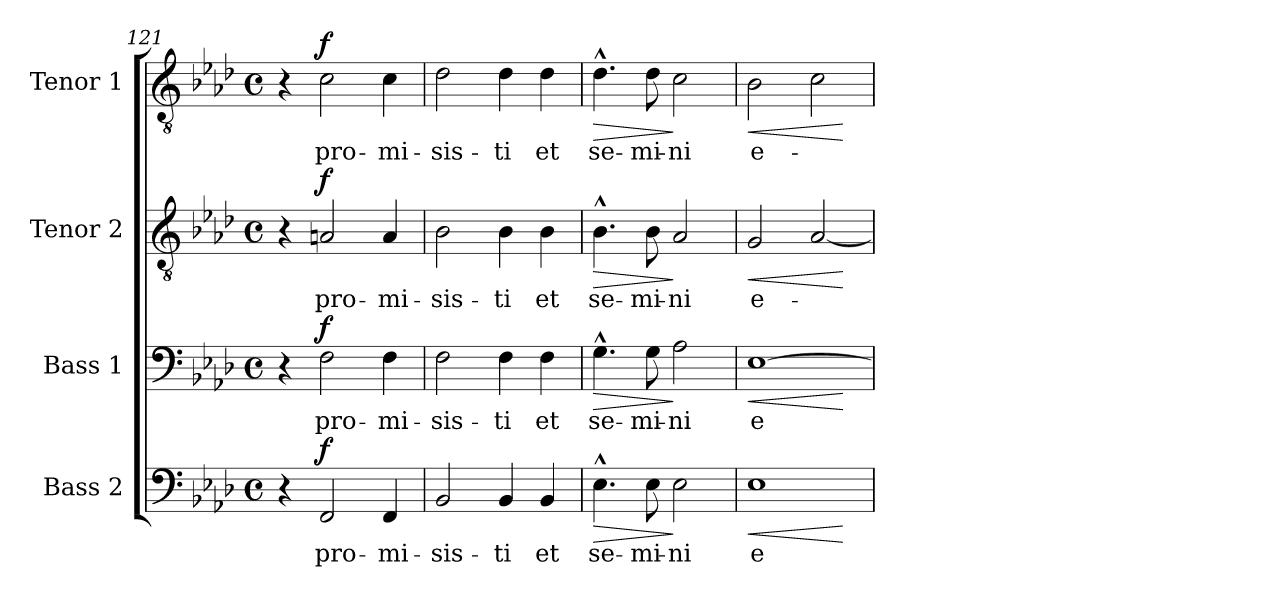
**kern	**text	**dynam	**kern	**text	**dynam	**kern	**text	**dynam	**kern	**text	**dynam
*part4	*part4	*part4	*part3	*part3	*part3	*part2	*part2	*part2	*part1	*part1	*part1
*staff4	*staff4	*staff4	*staff3	*staff3	*staff3	*staff2	*staff2	*staff2	*staff1	*staff1	*staff1
*I"Bass 2	*	*	*I"Bass 1	*	*	*I"Tenor 2	*	*	*I"Tenor 1	*	*
*I'B. 2	*	*	*I'B. 1	*	*	*I'T. 2	*	*	*I'T. 1	*	*
!!LO:PB:g=z
*clefF4	*	*	*clefF4	*	*	*clefGv2	*	*	*clefGv2	*	*
*k[b-e-a-d-]	*	*	*k[b-e-a-d-]	*	*	*k[b-e-a-d-]	*	*	*k[b-e-a-d-]	*	*
*A-:	*	*	*A-:	*	*	*A-:	*	*	*A-:	*	*
*M4/4	*	*	*M4/4	*	*	*M4/4	*	*	*M4/4	*	*
*met(c)	*	*	*met(c)	*	*	*met(c)	*	*	*met(c)	*	*
=121	=121	=121	=121	=121	=121	=121	=121	=121	=121	=121	=121
4r	.	.	4r	.	.	4r	.	.	4r	.	.
!	!LO:LY:b	!LO:DY:a	!	!LO:LY:b	!LO:DY:a	!	!LO:LY:b	!LO:DY:a	!	!LO:LY:b	!LO:DY:a
2FF/	pro-	f	2F\	pro-	f	2An/	pro-	f	2c\	pro-	f
!	!LO:LY:b	!	!	!LO:LY:b	!	!	!LO:LY:b	!	!	!LO:LY:b	!
4FF/	-mi-	.	4F\	-mi-	.	4A/	-mi-	.	4c\	-mi-	.
=122	=122	=122	=122	=122	=122	=122	=122	=122	=122	=122	=122
!	!LO:LY:b	!	!	!LO:LY:b	!	!	!LO:LY:b	!	!	!LO:LY:b	!
2BB-/	-sis-	.	2F\	-sis-	.	2B-\	-sis-	.	2d-\	-sis-	.
!	!LO:LY:b	!	!	!LO:LY:b	!	!	!LO:LY:b	!	!	!LO:LY:b	!
4BB-/	-ti	.	4F\	-ti	.	4B-\	-ti	.	4d-\	-ti	.
!	!LO:LY:b	!	!	!LO:LY:b	!	!	!LO:LY:b	!	!	!LO:LY:b	!
4BB-/	et	.	4F\	et	.	4B-\	et	.	4d-\	et	.
=123	=123	=123	=123	=123	=123	=123	=123	=123	=123	=123	=123
!	!LO:LY:b	!LO:HP:b	!	!LO:LY:b	!LO:HP:b	!	!LO:LY:b	!LO:HP:b	!	!LO:LY:b	!LO:HP:b
4.E-^^>\	se-	>	4.G^^>\	se-	>	4.B-^^>\	se-	>	4.d-^^>\	se-	>
!	!LO:LY:b	!	!	!LO:LY:b	!	!	!LO:LY:b	!	!	!LO:LY:b	!
8E-\	-mi-	.	8G\	-mi-	.	8B-\	-mi-	.	8d-\	-mi-	.
!	!LO:LY:b	!	!	!LO:LY:b	!	!	!LO:LY:b	!	!	!LO:LY:b	!
2E-\	-ni	]	2A-\	-ni	]	2A-/	-ni	]	2c\	-ni	]
=124	=124	=124	=124	=124	=124	=124	=124	=124	=124	=124	=124
!	!LO:LY:b	!LO:HP:b	!	!LO:LY:b	!LO:HP:b	!	!LO:LY:b	!LO:HP:b	!	!LO:LY:b	!LO:HP:b
1E-	e-	<	[1E-	e-	<	2G/	e-	<	2B-\	e-	<
.	.	.	.	.	.	[2A-/	.	.	2c\	.	.
.	.	[	.	.	[	.	.	[	.	.	[
=	=	=	=	=	=	=	=	=	=	=	=
*-	*-	*-	*-	*-	*-	*-	*-	*-	*-	*-	*-
